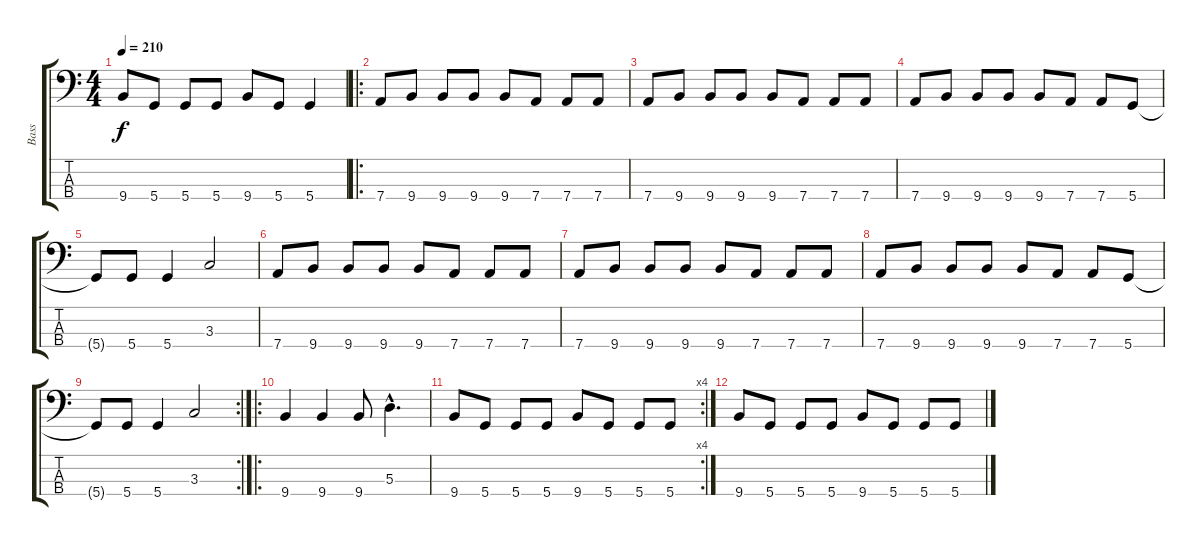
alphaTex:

\track ("Bass" "Bass") {instrument electricbasspick}
\staff {score tabs}
\tuning (G2 D2 A1 D1) {hide}
\ts (4 4)
\tempo 210
\clef f4
\ks c
9.4.8{dy f} 5.4.8 5.4.8 5.4.8 9.4.8 5.4.8 5.4.4 |
\ro
7.4.8 9.4.8 9.4.8 9.4.8 9.4.8 7.4.8 7.4.8 7.4.8 |
7.4.8 9.4.8 9.4.8 9.4.8 9.4.8 7.4.8 7.4.8 7.4.8 |
7.4.8 9.4.8 9.4.8 9.4.8 9.4.8 7.4.8 7.4.8 5.4.8 |
5.4{t}.8 5.4.8 5.4.4 3.3.2 |
7.4.8 9.4.8 9.4.8 9.4.8 9.4.8 7.4.8 7.4.8 7.4.8 |
7.4.8 9.4.8 9.4.8 9.4.8 9.4.8 7.4.8 7.4.8 7.4.8 |
7.4.8 9.4.8 9.4.8 9.4.8 9.4.8 7.4.8 7.4.8 5.4.8 |
\rc 2
5.4{t}.8 5.4.8 5.4.4 3.3.2 |
\ro
9.4.4 9.4.4 9.4.8 5.3{hac}.4{d} |
\rc 4
9.4.8 5.4.8 5.4.8 5.4.8 9.4.8 5.4.8 5.4.8 5.4.8 |
9.4.8 5.4.8 5.4.8 5.4.8 9.4.8 5.4.8 5.4.8 5.4.8
